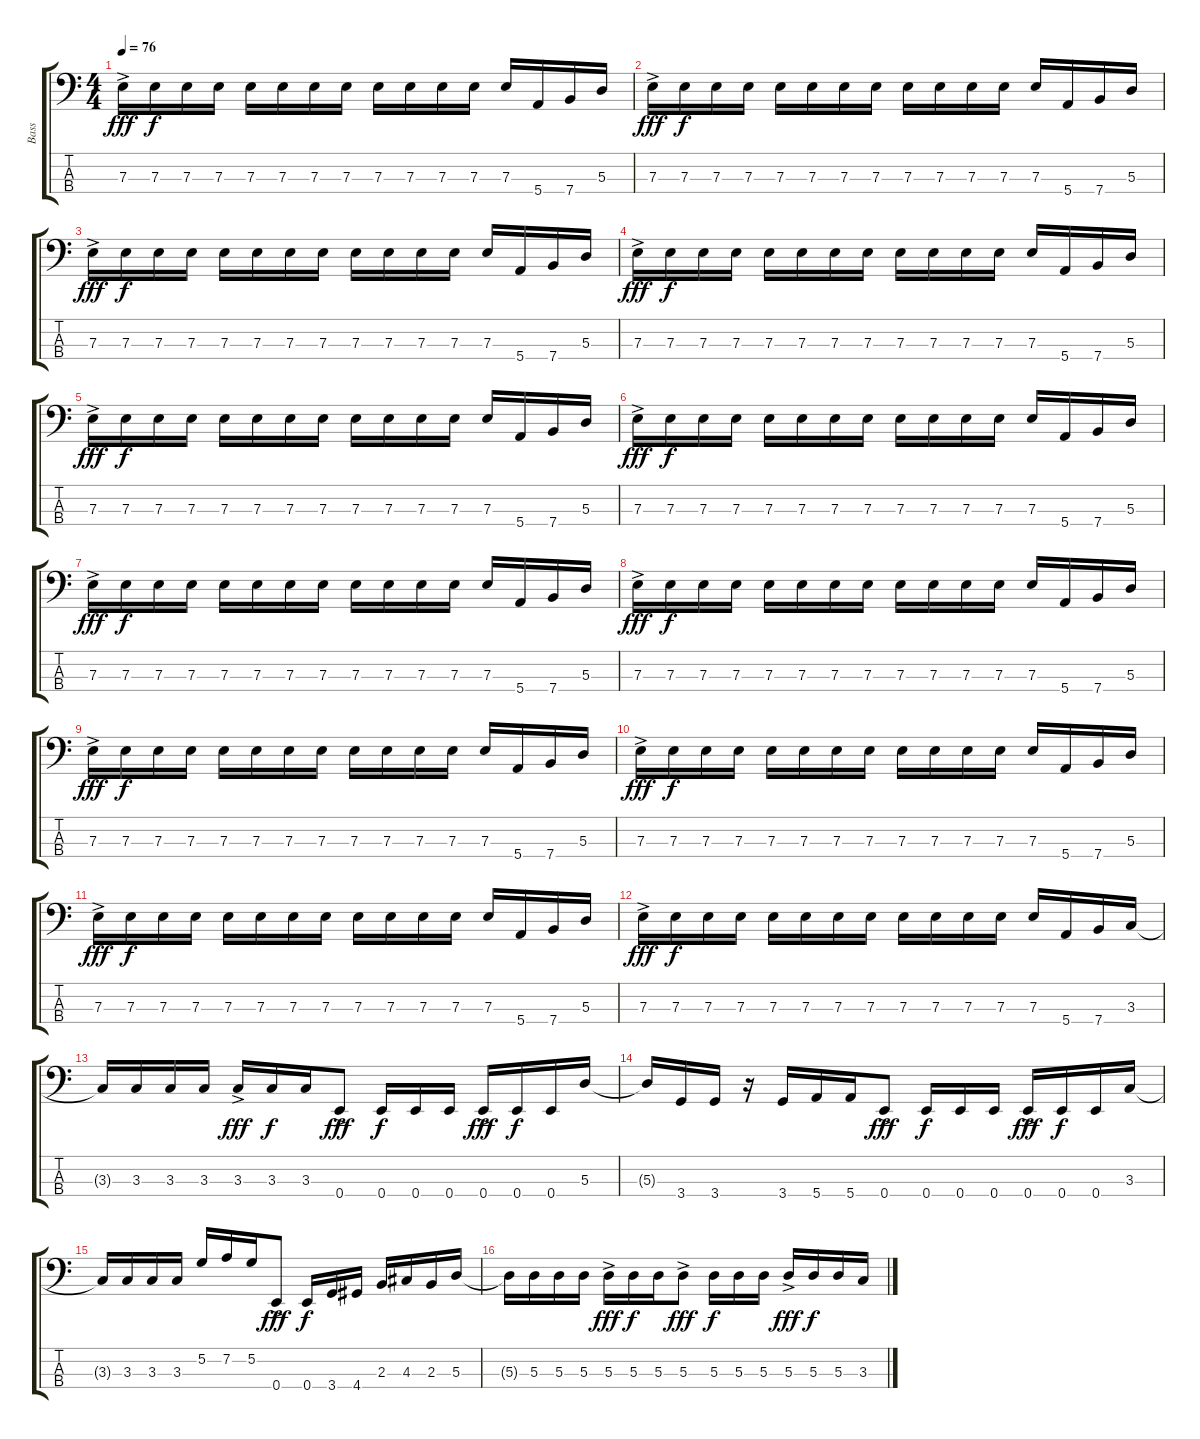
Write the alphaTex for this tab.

\track ("Bass" "Bass") {instrument electricbassfinger}
\staff {score tabs}
\tuning (G2 D2 A1 E1) {hide}
\ts (4 4)
\tempo 76
\clef f4
\ks c
7.3{ac}.16{dy fff} 7.3.16{dy f} 7.3.16 7.3.16 7.3.16 7.3.16 7.3.16 7.3.16 7.3.16 7.3.16 7.3.16 7.3.16 7.3.16 5.4.16 7.4.16 5.3.16 |
7.3{ac}.16{dy fff} 7.3.16{dy f} 7.3.16 7.3.16 7.3.16 7.3.16 7.3.16 7.3.16 7.3.16 7.3.16 7.3.16 7.3.16 7.3.16 5.4.16 7.4.16 5.3.16 |
7.3{ac}.16{dy fff} 7.3.16{dy f} 7.3.16 7.3.16 7.3.16 7.3.16 7.3.16 7.3.16 7.3.16 7.3.16 7.3.16 7.3.16 7.3.16 5.4.16 7.4.16 5.3.16 |
7.3{ac}.16{dy fff} 7.3.16{dy f} 7.3.16 7.3.16 7.3.16 7.3.16 7.3.16 7.3.16 7.3.16 7.3.16 7.3.16 7.3.16 7.3.16 5.4.16 7.4.16 5.3.16 |
7.3{ac}.16{dy fff} 7.3.16{dy f} 7.3.16 7.3.16 7.3.16 7.3.16 7.3.16 7.3.16 7.3.16 7.3.16 7.3.16 7.3.16 7.3.16 5.4.16 7.4.16 5.3.16 |
7.3{ac}.16{dy fff} 7.3.16{dy f} 7.3.16 7.3.16 7.3.16 7.3.16 7.3.16 7.3.16 7.3.16 7.3.16 7.3.16 7.3.16 7.3.16 5.4.16 7.4.16 5.3.16 |
7.3{ac}.16{dy fff} 7.3.16{dy f} 7.3.16 7.3.16 7.3.16 7.3.16 7.3.16 7.3.16 7.3.16 7.3.16 7.3.16 7.3.16 7.3.16 5.4.16 7.4.16 5.3.16 |
7.3{ac}.16{dy fff} 7.3.16{dy f} 7.3.16 7.3.16 7.3.16 7.3.16 7.3.16 7.3.16 7.3.16 7.3.16 7.3.16 7.3.16 7.3.16 5.4.16 7.4.16 5.3.16 |
7.3{ac}.16{dy fff} 7.3.16{dy f} 7.3.16 7.3.16 7.3.16 7.3.16 7.3.16 7.3.16 7.3.16 7.3.16 7.3.16 7.3.16 7.3.16 5.4.16 7.4.16 5.3.16 |
7.3{ac}.16{dy fff} 7.3.16{dy f} 7.3.16 7.3.16 7.3.16 7.3.16 7.3.16 7.3.16 7.3.16 7.3.16 7.3.16 7.3.16 7.3.16 5.4.16 7.4.16 5.3.16 |
7.3{ac}.16{dy fff} 7.3.16{dy f} 7.3.16 7.3.16 7.3.16 7.3.16 7.3.16 7.3.16 7.3.16 7.3.16 7.3.16 7.3.16 7.3.16 5.4.16 7.4.16 5.3.16 |
7.3{ac}.16{dy fff} 7.3.16{dy f} 7.3.16 7.3.16 7.3.16 7.3.16 7.3.16 7.3.16 7.3.16 7.3.16 7.3.16 7.3.16 7.3.16 5.4.16 7.4.16 3.3.16{volume 16} |
3.3{t}.16 3.3.16 3.3.16 3.3.16 3.3{ac}.16{dy fff} 3.3.16{dy f} 3.3.16 0.4{ac}.8{dy fff} 0.4.16{dy f} 0.4.16 0.4.16 0.4{ac}.16{dy fff} 0.4.16{dy f} 0.4.16 5.3.16 |
5.3{t}.16 3.4.16 3.4.16 r.16 3.4.16 5.4.16 5.4.16 0.4{ac}.8{dy fff} 0.4.16{dy f} 0.4.16 0.4.16 0.4{ac}.16{dy fff} 0.4.16{dy f} 0.4.16 3.3.16 |
3.3{t}.16 3.3.16 3.3.16 3.3.16 5.2.16 7.2.16 5.2.16 0.4{ac}.8{dy fff} 0.4.16{dy f} 3.4.16 4.4.16 2.3.16 4.3.16 2.3.16 5.3.16 |
5.3{t}.16 5.3.16 5.3.16 5.3.16 5.3{ac}.16{dy fff} 5.3.16{dy f} 5.3.16 5.3{ac}.8{dy fff} 5.3.16{dy f} 5.3.16 5.3.16 5.3{ac}.16{dy fff} 5.3.16{dy f} 5.3.16 3.3.16
